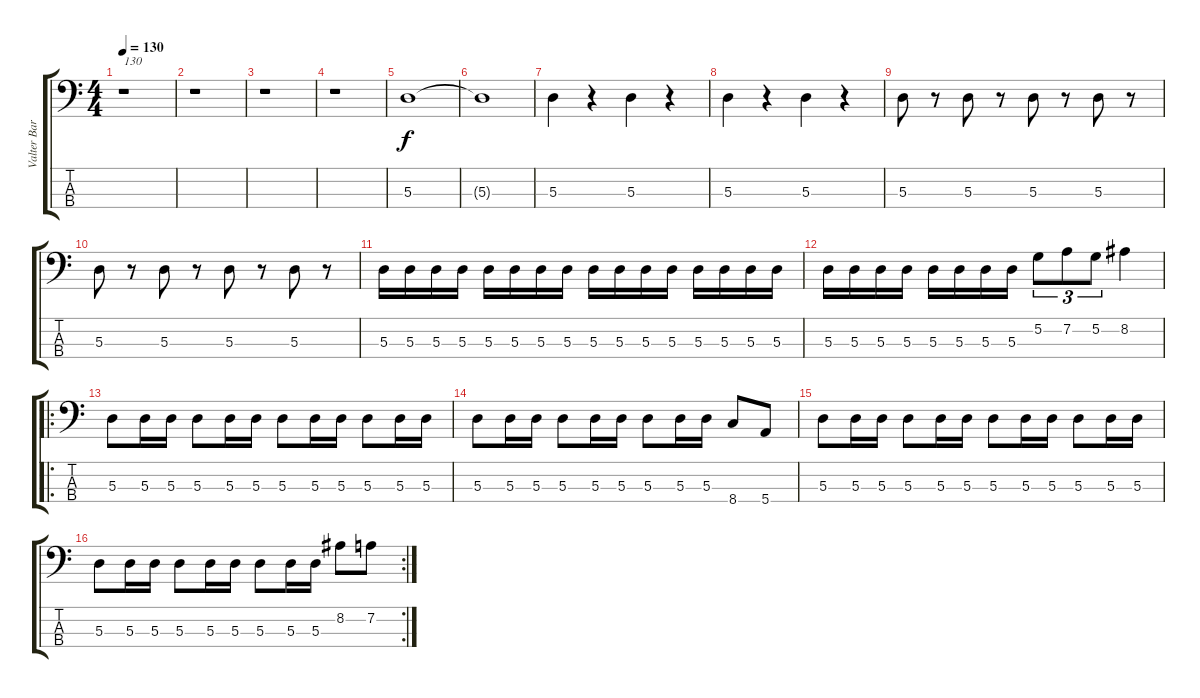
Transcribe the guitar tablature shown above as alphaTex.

\track ("Valter Barros" "Valter Bar") {instrument electricbasspick}
\staff {score tabs}
\tuning (G2 D2 A1 E1) {hide}
\ts (4 4)
\tempo 130
\clef f4
\ks c
r.1{txt "130" dy f instrument electricbasspick} |
r.1 |
r.1 |
r.1 |
5.3.1 |
5.3{t}.1 |
5.3.4 r.4 5.3.4 r.4 |
5.3.4 r.4 5.3.4 r.4 |
5.3.8 r.8 5.3.8 r.8 5.3.8 r.8 5.3.8 r.8 |
5.3.8 r.8 5.3.8 r.8 5.3.8 r.8 5.3.8 r.8 |
5.3.16 5.3.16 5.3.16 5.3.16 5.3.16 5.3.16 5.3.16 5.3.16 5.3.16 5.3.16 5.3.16 5.3.16 5.3.16 5.3.16 5.3.16 5.3.16 |
5.3.16 5.3.16 5.3.16 5.3.16 5.3.16 5.3.16 5.3.16 5.3.16 5.2.8{tu (3 2)} 7.2.8{tu (3 2)} 5.2.8{tu (3 2)} 8.2.4 |
\ro
5.3.8 5.3.16 5.3.16 5.3.8 5.3.16 5.3.16 5.3.8 5.3.16 5.3.16 5.3.8 5.3.16 5.3.16 |
5.3.8 5.3.16 5.3.16 5.3.8 5.3.16 5.3.16 5.3.8 5.3.16 5.3.16 8.4.8 5.4.8 |
5.3.8 5.3.16 5.3.16 5.3.8 5.3.16 5.3.16 5.3.8 5.3.16 5.3.16 5.3.8 5.3.16 5.3.16 |
\rc 2
5.3.8 5.3.16 5.3.16 5.3.8 5.3.16 5.3.16 5.3.8 5.3.16 5.3.16 8.2.8 7.2.8
